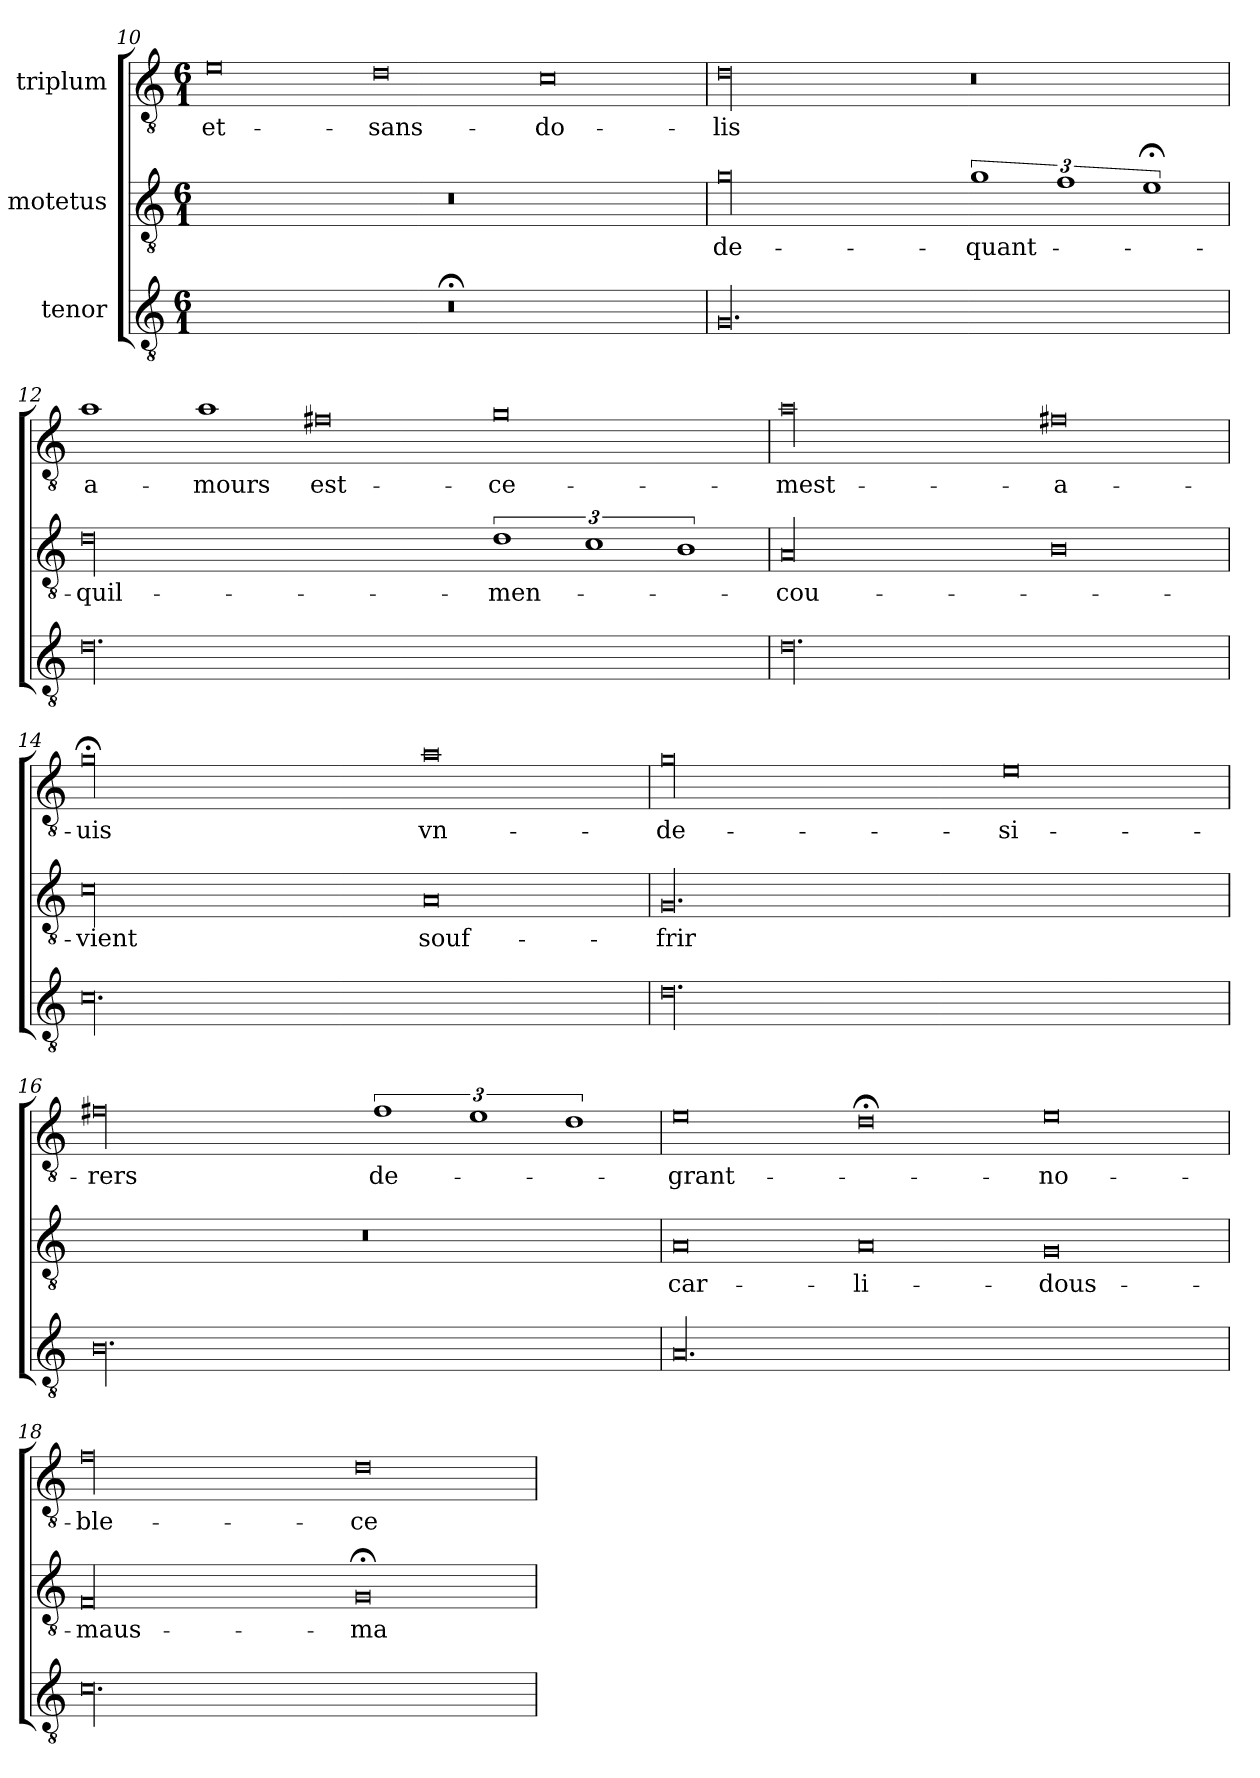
**kern	**kern	**text	**kern	**text
*part3	*part2	*part2	*part1	*part1
*staff3	*staff2	*staff2	*staff1	*staff1
*I"tenor	*I"motetus	*	*I"triplum	*
*clefGv2	*clefGv2	*	*clefGv2	*
*k[]	*k[]	*	*k[]	*
*C:	*C:	*	*C:	*
*M6/1	*M6/1	*	*M6/1	*
=10	=10	=10	=10	=10
00.r;<	00.r	.	0e\	et-
.	.	.	0d\	sans-
.	.	.	0c\	do-
=11	=11	=11	=11	=11
00.G/	00g\	de-	00d\	-lis
.	3%2g\	quant-	0r	.
.	3%2f\	.	.	.
.	3%2e;<\	.	.	.
!!LO:PB:g=z
=12	=12	=12	=12	=12
00.d\	00d\	quil-	1a\	a-
.	.	.	1a\	-mours
.	.	.	0f#X\	est-
.	3%2d\	men-	0g\	ce-
.	3%2c\	.	.	.
.	3%2B\	.	.	.
=13	=13	=13	=13	=13
00.d\	00A/	cou-	00a\	mest-
.	0B\	.	0f#X\	a-
=14	=14	=14	=14	=14
00.c\	00c\	-vient	00g;<\	-uis
.	0A/	souf-	0a\	vn-
=15	=15	=15	=15	=15
00.d\	00.G/	-frir	00g\	de-
.	.	.	0e\	-si-
=16	=16	=16	=16	=16
00.B\	00.r	.	00f#X\	-rers
.	.	.	3%2f#\	de-
.	.	.	3%2e\	.
.	.	.	3%2d\	.
=17	=17	=17	=17	=17
00.A/	0A/	car-	0e\	grant-
.	0A/	li-	0d;<\	.
.	0G/	dous-	0e\	no-
=18	=18	=18	=18	=18
00.c\	00F/	maus-	00f\	-ble-
.	0G;</	ma-	0d\	-ce
=	=	=	=	=
*-	*-	*-	*-	*-
